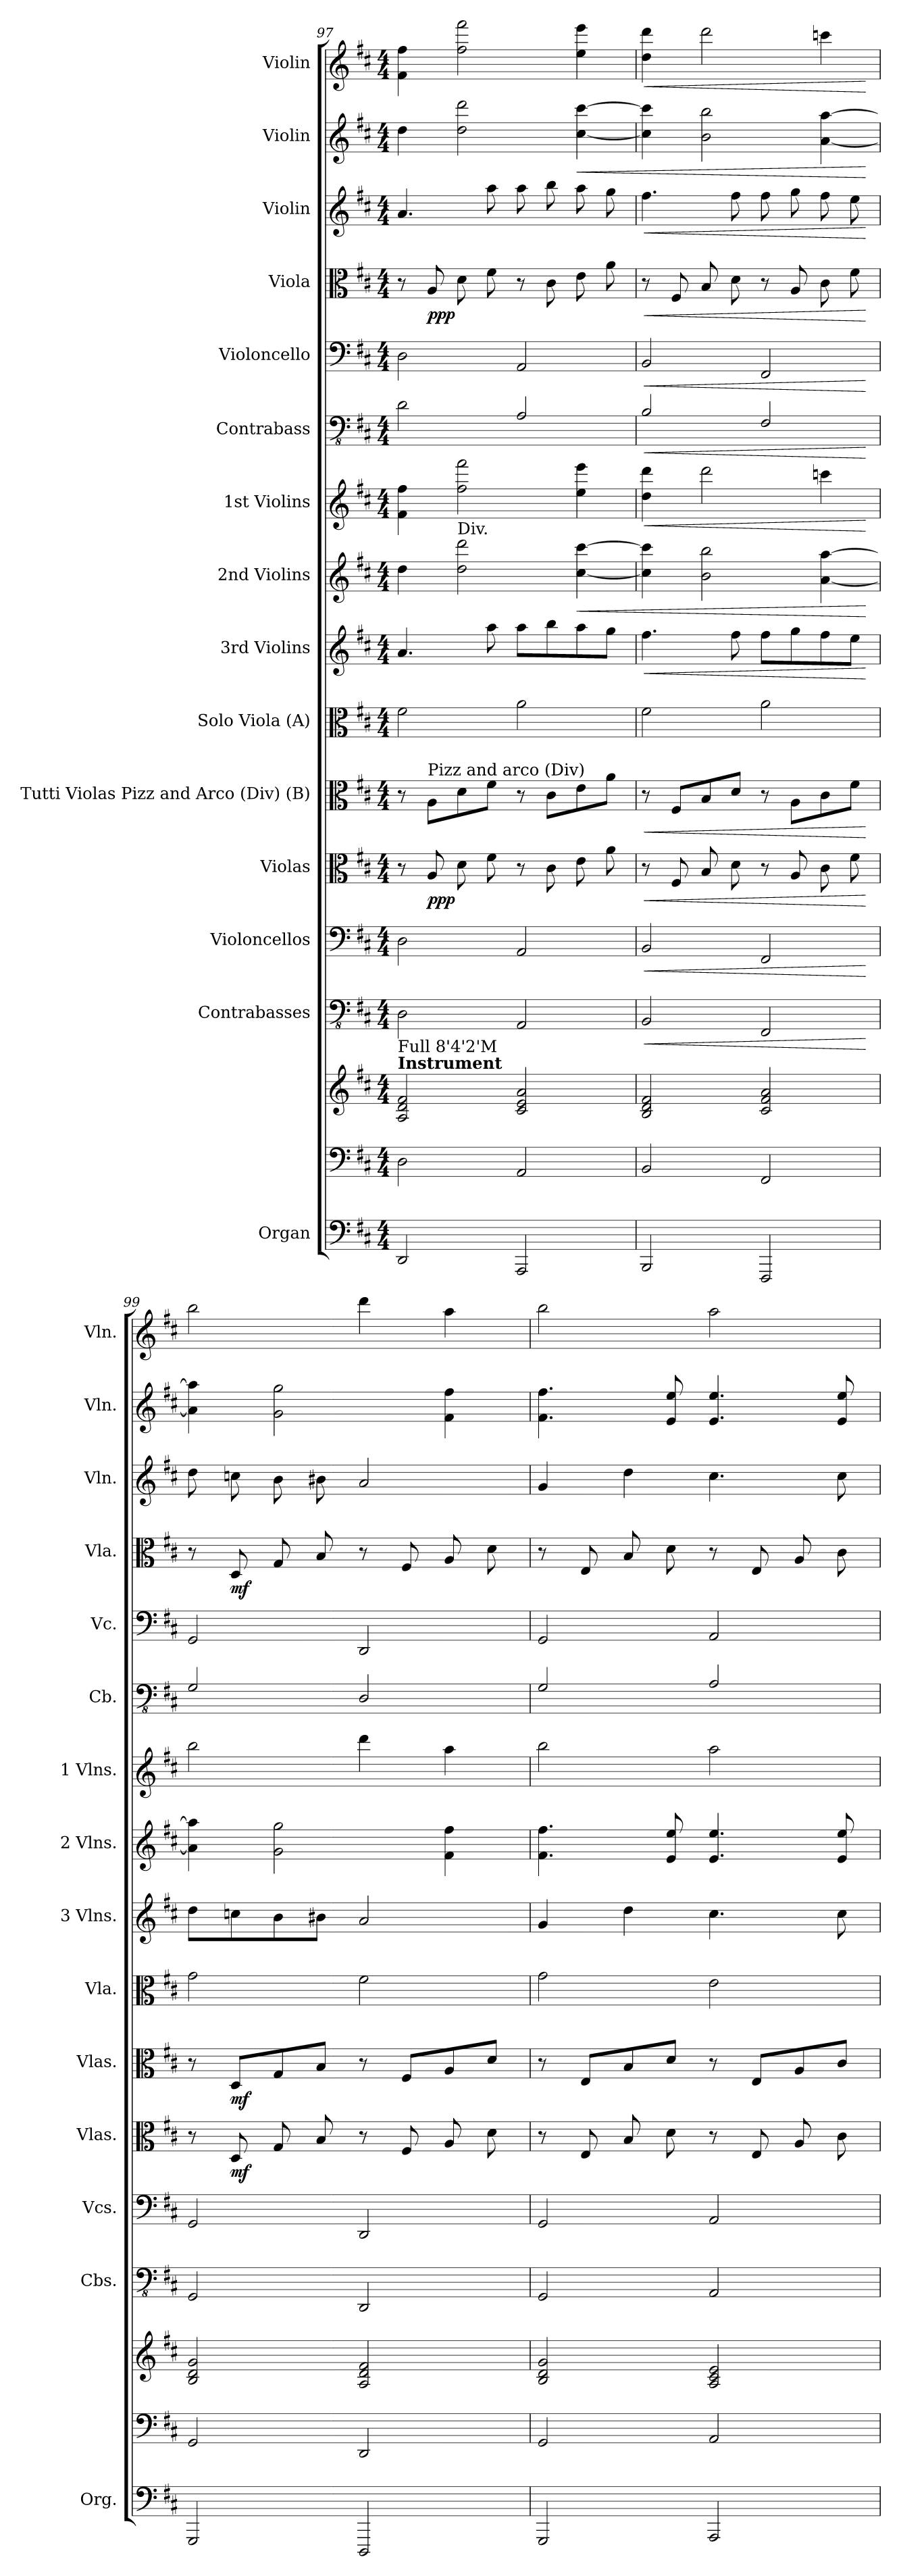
**kern	**kern	**kern	**kern	**dynam	**kern	**dynam	**kern	**dynam	**kern	**dynam	**kern	**kern	**dynam	**kern	**dynam	**kern	**dynam	**kern	**dynam	**kern	**dynam	**kern	**dynam	**kern	**dynam	**kern	**dynam	**kern	**dynam
*part15	*part15	*part15	*part14	*part14	*part13	*part13	*part12	*part12	*part11	*part11	*part10	*part9	*part9	*part8	*part8	*part7	*part7	*part6	*part6	*part5	*part5	*part4	*part4	*part3	*part3	*part2	*part2	*part1	*part1
*staff17	*staff16	*staff15	*staff14	*staff14	*staff13	*staff13	*staff12	*staff12	*staff11	*staff11	*staff10	*staff9	*staff9	*staff8	*staff8	*staff7	*staff7	*staff6	*staff6	*staff5	*staff5	*staff4	*staff4	*staff3	*staff3	*staff2	*staff2	*staff1	*staff1
*I"Organ	*	*	*I"Contrabasses	*	*I"Violoncellos	*	*I"Violas	*	*I"Tutti Violas Pizz and Arco (Div) (B)	*	*I"Solo Viola (A)	*I"3rd Violins	*	*I"2nd Violins	*	*I"1st Violins	*	*I"Contrabass	*	*I"Violoncello	*	*I"Viola	*	*I"Violin	*	*I"Violin	*	*I"Violin	*
*I'Org.	*	*	*I'Cbs.	*	*I'Vcs.	*	*I'Vlas.	*	*I'Vlas.	*	*I'Vla.	*I'3 Vlns.	*	*I'2 Vlns.	*	*I'1 Vlns.	*	*I'Cb.	*	*I'Vc.	*	*I'Vla.	*	*I'Vln.	*	*I'Vln.	*	*I'Vln.	*
*clefF4	*clefF4	*clefG2	*clefFv4	*	*clefF4	*	*clefC3	*	*clefC3	*	*clefC3	*clefG2	*	*clefG2	*	*clefG2	*	*clefFv4	*	*clefF4	*	*clefC3	*	*clefG2	*	*clefG2	*	*clefG2	*
*	*	*	*	*	*	*	*	*	*	*	*	*	*	*	*	*	*	*ITrd7c12	*	*	*	*	*	*	*	*	*	*	*
*k[f#c#]	*k[f#c#]	*k[f#c#]	*k[f#c#]	*	*k[f#c#]	*	*k[f#c#]	*	*k[f#c#]	*	*k[f#c#]	*k[f#c#]	*	*k[f#c#]	*	*k[f#c#]	*	*k[f#c#]	*	*k[f#c#]	*	*k[f#c#]	*	*k[f#c#]	*	*k[f#c#]	*	*k[f#c#]	*
*M4/4	*M4/4	*M4/4	*M4/4	*	*M4/4	*	*M4/4	*	*M4/4	*	*M4/4	*M4/4	*	*M4/4	*	*M4/4	*	*M4/4	*	*M4/4	*	*M4/4	*	*M4/4	*	*M4/4	*	*M4/4	*
=97	=97	=97	=97	=97	=97	=97	=97	=97	=97	=97	=97	=97	=97	=97	=97	=97	=97	=97	=97	=97	=97	=97	=97	=97	=97	=97	=97	=97	=97
!	!	!LO:TX:a:B:t=Instrument	!	!	!	!	!	!	!	!	!	!	!	!	!	!	!	!	!	!	!	!	!	!	!	!	!	!	!
!	!	!LO:TX:a:t=Full 8'4'2'M	!	!	!	!	!	!	!	!	!	!	!	!	!	!	!	!	!	!	!	!	!	!	!	!	!	!	!
2DD/	2D\	2A/ 2d/ 2f#/	2DD\	.	2D\	.	8r	.	8r	.	2f#\	4.a/	.	4dd\	.	4f#\ 4ff#\	.	2DD\	.	2D\	.	8r	.	4.a/	.	4dd\	.	4f#\ 4ff#\	.
!	!	!	!	!	!	!	!	!	!LO:TX:a:t=Pizz and arco (Div)	!	!	!	!	!	!	!	!	!	!	!	!	!	!	!	!	!	!	!	!
!	!	!	!	!	!	!	!	!LO:DY:b	!	!	!	!	!	!	!	!	!	!	!	!	!	!	!LO:DY:b	!	!	!	!	!	!
.	.	.	.	.	.	.	8A/	ppp	8A\L	.	.	.	.	.	.	.	.	.	.	.	.	8A/	ppp	.	.	.	.	.	.
!	!	!	!	!	!	!	!	!	!	!	!	!	!	!LO:TX:a:t=Div.	!	!	!	!	!	!	!	!	!	!	!	!	!	!	!
.	.	.	.	.	.	.	8d\	.	8d\	.	.	.	.	2dd\ 2ddd\	.	2ff#\ 2fff#\	.	.	.	.	.	8d\	.	.	.	2dd\ 2ddd\	.	2ff#\ 2fff#\	.
.	.	.	.	.	.	.	8f#\	.	8f#\J	.	.	8aa\	.	.	.	.	.	.	.	.	.	8f#\	.	8aa\	.	.	.	.	.
2AAA/	2AA/	2c#/ 2e/ 2a/	2AAA/	.	2AA/	.	8r	.	8r	.	2a\	8aa\L	.	.	.	.	.	2AAA/	.	2AA/	.	8r	.	8aa\	.	.	.	.	.
.	.	.	.	.	.	.	8c#\	.	8c#\L	.	.	8bb\	.	.	.	.	.	.	.	.	.	8c#\	.	8bb\	.	.	.	.	.
!	!	!	!	!	!	!	!	!	!	!	!	!	!	!	!LO:HP:b	!	!	!	!	!	!	!	!	!	!	!	!LO:HP:b	!	!
.	.	.	.	.	.	.	8e\	.	8e\	.	.	8aa\	.	[4cc#\ [4ccc#\	<	4ee\ 4eee\	.	.	.	.	.	8e\	.	8aa\	.	[4cc#\ [4ccc#\	<	4ee\ 4eee\	.
.	.	.	.	.	.	.	8a\	.	8a\J	.	.	8gg\J	.	.	.	.	.	.	.	.	.	8a\	.	8gg\	.	.	.	.	.
=98	=98	=98	=98	=98	=98	=98	=98	=98	=98	=98	=98	=98	=98	=98	=98	=98	=98	=98	=98	=98	=98	=98	=98	=98	=98	=98	=98	=98	=98
!	!	!	!	!LO:HP:b	!	!LO:HP:b	!	!LO:HP:b	!	!LO:HP:b	!	!	!LO:HP:b	!	!	!	!LO:HP:b	!	!LO:HP:b	!	!LO:HP:b	!	!LO:HP:b	!	!LO:HP:b	!	!	!	!LO:HP:b
2BBB/	2BB/	2B/ 2d/ 2f#/	2BBB/	<	2BB/	<	8r	<	8r	<	2f#\	4.ff#\	<	4cc#\] 4ccc#\]	.	4dd\ 4ddd\	<	2BBB/	<	2BB/	<	8r	<	4.ff#\	<	4cc#\] 4ccc#\]	.	4dd\ 4ddd\	<
.	.	.	.	.	.	.	8F#/	.	8F#/L	.	.	.	.	.	.	.	.	.	.	.	.	8F#/	.	.	.	.	.	.	.
.	.	.	.	.	.	.	8B/	.	8B/	.	.	.	.	2b\ 2bb\	.	2ddd\	.	.	.	.	.	8B/	.	.	.	2b\ 2bb\	.	2ddd\	.
.	.	.	.	.	.	.	8d\	.	8d/J	.	.	8ff#\	.	.	.	.	.	.	.	.	.	8d\	.	8ff#\	.	.	.	.	.
2FFF#/	2FF#/	2c#/ 2f#/ 2a/	2FFF#/	.	2FF#/	.	8r	.	8r	.	2a\	8ff#\L	.	.	.	.	.	2FFF#/	.	2FF#/	.	8r	.	8ff#\	.	.	.	.	.
.	.	.	.	.	.	.	8A/	.	8A\L	.	.	8gg\	.	.	.	.	.	.	.	.	.	8A/	.	8gg\	.	.	.	.	.
.	.	.	.	.	.	.	8c#\	.	8c#\	.	.	8ff#\	.	[4a\ [4aa\	.	4cccn\	.	.	.	.	.	8c#\	.	8ff#\	.	[4a\ [4aa\	.	4cccn\	.
.	.	.	.	.	.	.	8f#\	.	8f#\J	.	.	8ee\J	.	.	.	.	.	.	.	.	.	8f#\	.	8ee\	.	.	.	.	.
.	.	.	.	[	.	[	.	[	.	[	.	.	[	.	[	.	[	.	[	.	[	.	[	.	[	.	[	.	[
=99	=99	=99	=99	=99	=99	=99	=99	=99	=99	=99	=99	=99	=99	=99	=99	=99	=99	=99	=99	=99	=99	=99	=99	=99	=99	=99	=99	=99	=99
2GGG/	2GG/	2B/ 2d/ 2g/	2GGG/	.	2GG/	.	8r	.	8r	.	2g\	8dd\L	.	4a\] 4aa\]	.	2bb\	.	2GGG/	.	2GG/	.	8r	.	8dd\	.	4a\] 4aa\]	.	2bb\	.
!	!	!	!	!	!	!	!	!LO:DY:b	!	!LO:DY:b	!	!	!	!	!	!	!	!	!	!	!	!	!LO:DY:b	!	!	!	!	!	!
.	.	.	.	.	.	.	8D/	mf	8D/L	mf	.	8ccn\	.	.	.	.	.	.	.	.	.	8D/	mf	8ccn\	.	.	.	.	.
.	.	.	.	.	.	.	8G/	.	8G/	.	.	8b\	.	2g\ 2gg\	.	.	.	.	.	.	.	8G/	.	8b\	.	2g\ 2gg\	.	.	.
.	.	.	.	.	.	.	8B/	.	8B/J	.	.	8b#X\J	.	.	.	.	.	.	.	.	.	8B/	.	8b#X\	.	.	.	.	.
2DDD/	2DD/	2A/ 2d/ 2f#/	2DDD/	.	2DD/	.	8r	.	8r	.	2f#\	2a/	.	.	.	4ddd\	.	2DDD/	.	2DD/	.	8r	.	2a/	.	.	.	4ddd\	.
.	.	.	.	.	.	.	8F#/	.	8F#/L	.	.	.	.	.	.	.	.	.	.	.	.	8F#/	.	.	.	.	.	.	.
.	.	.	.	.	.	.	8A/	.	8A/	.	.	.	.	4f#\ 4ff#\	.	4aa\	.	.	.	.	.	8A/	.	.	.	4f#\ 4ff#\	.	4aa\	.
.	.	.	.	.	.	.	8d\	.	8d/J	.	.	.	.	.	.	.	.	.	.	.	.	8d\	.	.	.	.	.	.	.
=100	=100	=100	=100	=100	=100	=100	=100	=100	=100	=100	=100	=100	=100	=100	=100	=100	=100	=100	=100	=100	=100	=100	=100	=100	=100	=100	=100	=100	=100
2GGG/	2GG/	2B/ 2d/ 2g/	2GGG/	.	2GG/	.	8r	.	8r	.	2g\	4g/	.	4.f#\ 4.ff#\	.	2bb\	.	2GGG/	.	2GG/	.	8r	.	4g/	.	4.f#\ 4.ff#\	.	2bb\	.
.	.	.	.	.	.	.	8E/	.	8E/L	.	.	.	.	.	.	.	.	.	.	.	.	8E/	.	.	.	.	.	.	.
.	.	.	.	.	.	.	8B/	.	8B/	.	.	4dd\	.	.	.	.	.	.	.	.	.	8B/	.	4dd\	.	.	.	.	.
.	.	.	.	.	.	.	8d\	.	8d/J	.	.	.	.	8e/ 8ee/	.	.	.	.	.	.	.	8d\	.	.	.	8e/ 8ee/	.	.	.
2AAA/	2AA/	2A/ 2c#/ 2e/	2AAA/	.	2AA/	.	8r	.	8r	.	2e\	4.cc#\	.	4.e/ 4.ee/	.	2aa\	.	2AAA/	.	2AA/	.	8r	.	4.cc#\	.	4.e/ 4.ee/	.	2aa\	.
.	.	.	.	.	.	.	8E/	.	8E/L	.	.	.	.	.	.	.	.	.	.	.	.	8E/	.	.	.	.	.	.	.
.	.	.	.	.	.	.	8A/	.	8A/	.	.	.	.	.	.	.	.	.	.	.	.	8A/	.	.	.	.	.	.	.
.	.	.	.	.	.	.	8c#\	.	8c#/J	.	.	8cc#\	.	8e/ 8ee/	.	.	.	.	.	.	.	8c#\	.	8cc#\	.	8e/ 8ee/	.	.	.
=	=	=	=	=	=	=	=	=	=	=	=	=	=	=	=	=	=	=	=	=	=	=	=	=	=	=	=	=	=
*-	*-	*-	*-	*-	*-	*-	*-	*-	*-	*-	*-	*-	*-	*-	*-	*-	*-	*-	*-	*-	*-	*-	*-	*-	*-	*-	*-	*-	*-
